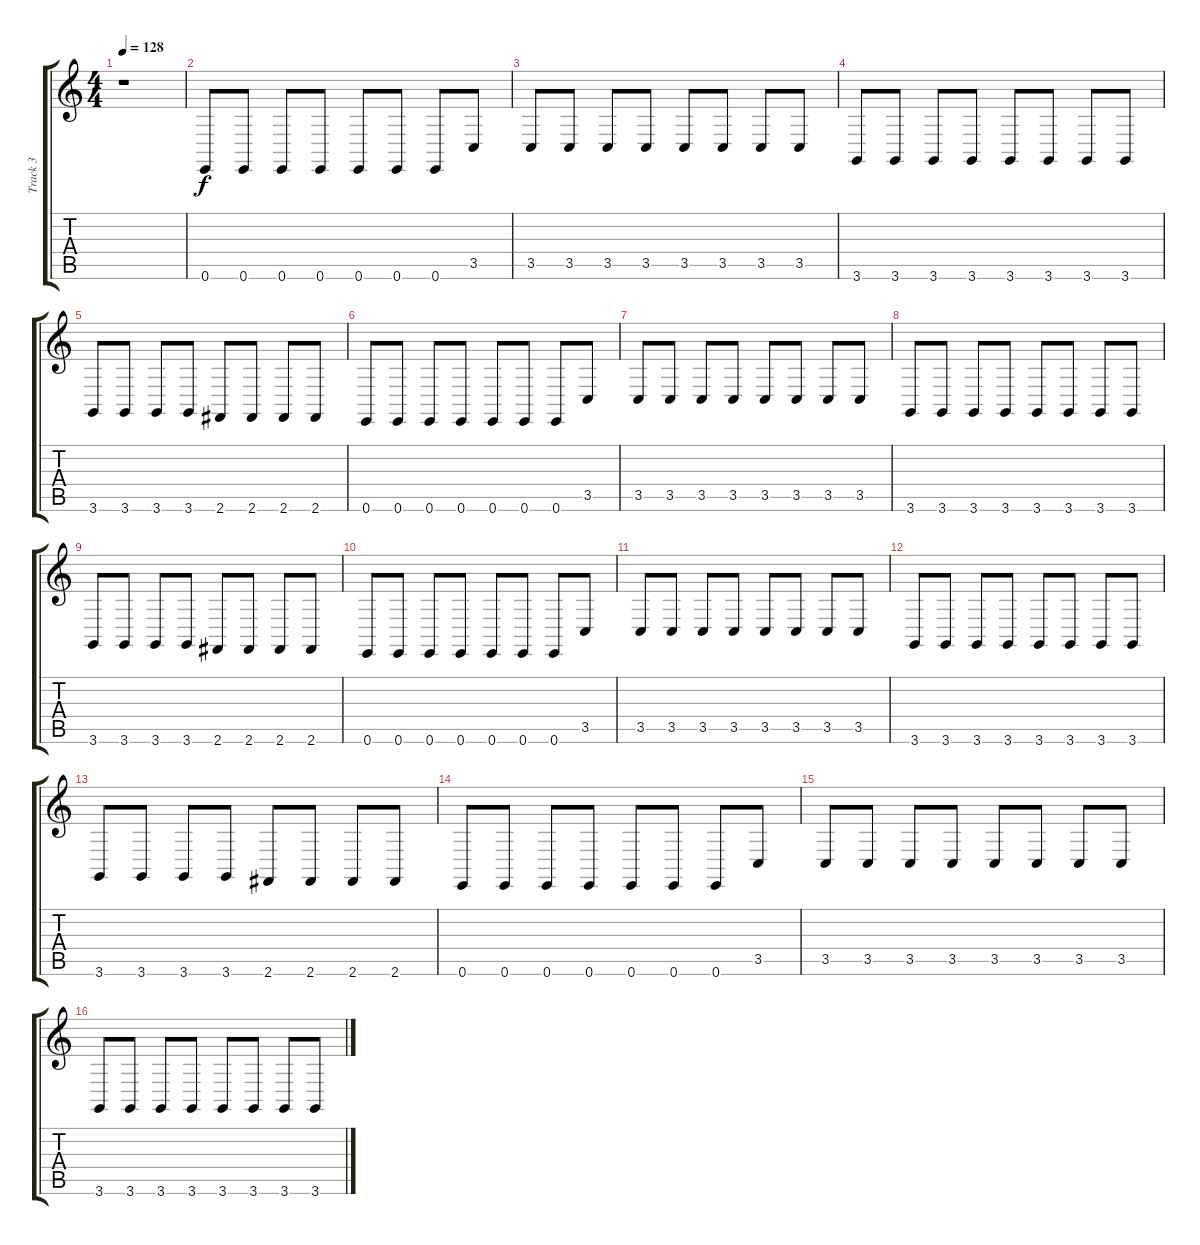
\track ("Track 3" "Track 3") {instrument violin}
\staff {score tabs}
\tuning (E4 B3 G3 D3 A2 E2) {hide}
\ts (4 4)
\tempo 128
\clef g2
\ks c
r.1{dy f instrument violin} |
0.6.8{volume 12} 0.6.8 0.6.8 0.6.8 0.6.8 0.6.8 0.6.8 3.5.8 |
3.5.8 3.5.8 3.5.8 3.5.8 3.5.8 3.5.8 3.5.8 3.5.8 |
3.6.8 3.6.8 3.6.8 3.6.8 3.6.8 3.6.8 3.6.8 3.6.8 |
3.6.8 3.6.8 3.6.8 3.6.8 2.6.8 2.6.8 2.6.8 2.6.8 |
0.6.8 0.6.8 0.6.8 0.6.8 0.6.8 0.6.8 0.6.8 3.5.8 |
3.5.8 3.5.8 3.5.8 3.5.8 3.5.8 3.5.8 3.5.8 3.5.8 |
3.6.8 3.6.8 3.6.8 3.6.8 3.6.8 3.6.8 3.6.8 3.6.8 |
3.6.8 3.6.8 3.6.8 3.6.8 2.6.8 2.6.8 2.6.8 2.6.8 |
0.6.8 0.6.8 0.6.8 0.6.8 0.6.8 0.6.8 0.6.8 3.5.8 |
3.5.8 3.5.8 3.5.8 3.5.8 3.5.8 3.5.8 3.5.8 3.5.8 |
3.6.8 3.6.8 3.6.8 3.6.8 3.6.8 3.6.8 3.6.8 3.6.8 |
3.6.8 3.6.8 3.6.8 3.6.8 2.6.8 2.6.8 2.6.8 2.6.8 |
0.6.8 0.6.8 0.6.8 0.6.8 0.6.8 0.6.8 0.6.8 3.5.8 |
3.5.8 3.5.8 3.5.8 3.5.8 3.5.8 3.5.8 3.5.8 3.5.8 |
3.6.8 3.6.8 3.6.8 3.6.8 3.6.8 3.6.8 3.6.8 3.6.8
